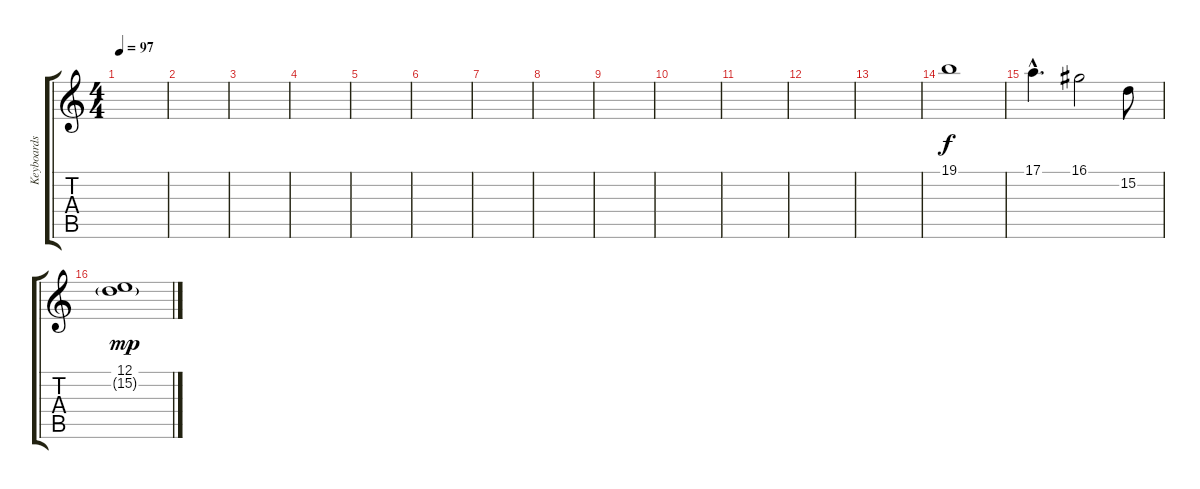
\track ("Keyboards" "Keyboards") {instrument stringensemble1}
\staff {score tabs}
\tuning (E4 B3 G3 D3 A2 E2) {hide}
\ts (4 4)
\tempo 97
\clef g2
\ks c
|
|
|
|
|
|
|
|
|
|
|
|
|
19.1.1 |
17.1{hac}.4{d} 16.1.2 15.2.8 |
(12.1 15.2{g}).1{dy mp}
